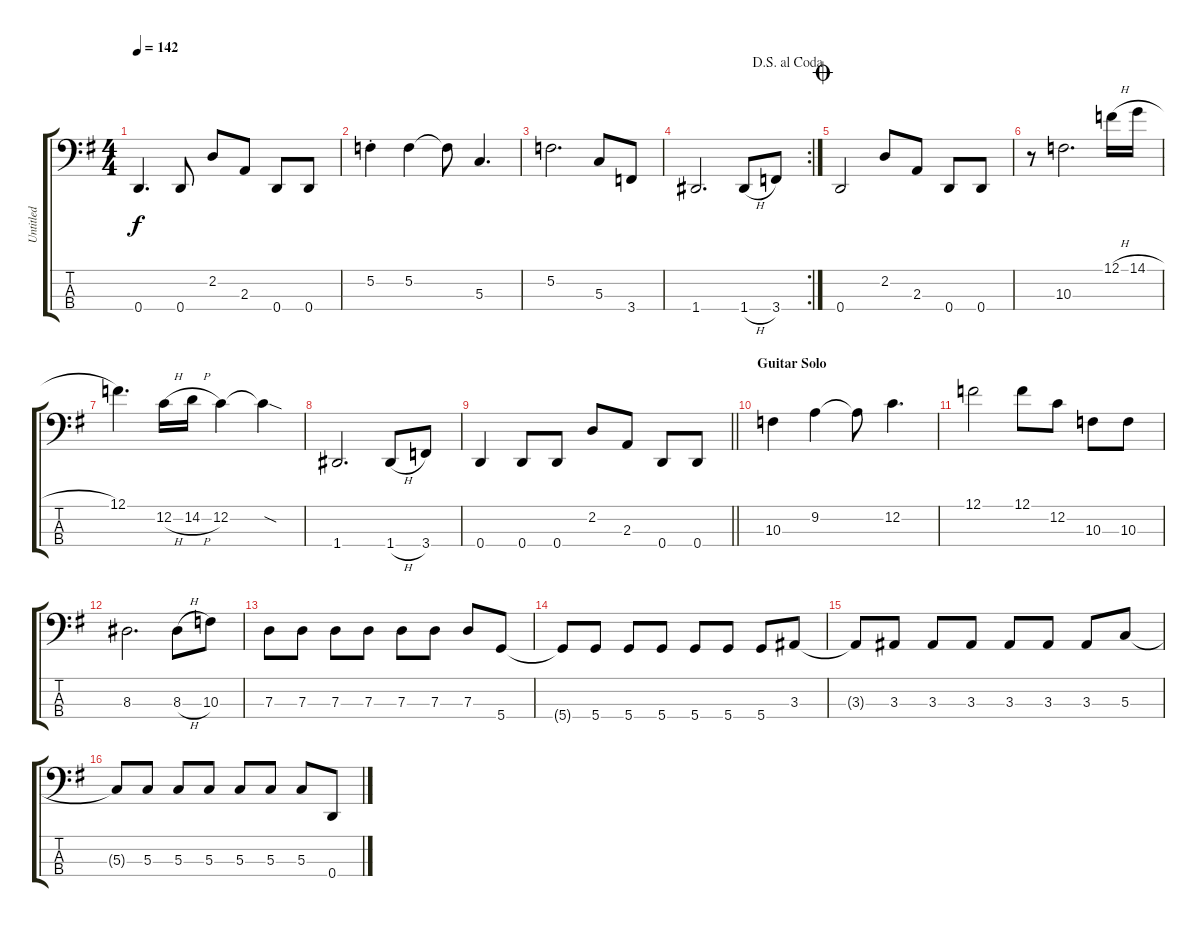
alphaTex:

\track ("Untitled" "Untitled") {instrument electricbassfinger}
\staff {score tabs}
\tuning (F2 C2 G1 D1) {hide}
\ts (4 4)
\tempo 142
\clef f4
\ks g
0.4.4{d dy f} 0.4.8 2.2.8 2.3.8 0.4.8 0.4.8 |
5.2{st}.4 5.2.4 5.2{t}.8 5.3.4{d} |
5.2.2{d} 5.3.8 3.4.8 |
\rc 2
\jump dalsegnoalcoda
1.4.2{d} 1.4{h}.8 3.4.8 |
\jump coda
0.4.2 2.2.8 2.3.8 0.4.8 0.4.8 |
r.8 10.3.2{d} 12.1{h}.16 14.1{h}.16 |
12.1.4{d} 12.2{h}.16 14.2{h}.16 12.2.4 12.2{sod t}.4 |
1.4.2{d} 1.4{h}.8 3.4.8 |
\barLineRight lightlight
0.4.4 0.4.8 0.4.8 2.2.8 2.3.8 0.4.8 0.4.8 |
\section ("" "Guitar Solo")
10.3.4 9.2.4 9.2{t}.8 12.2.4{d} |
12.1.2 12.1.8 12.2.8 10.3.8 10.3.8 |
8.3.2{d} 8.3{h}.8 10.3.8 |
7.3.8 7.3.8 7.3.8 7.3.8 7.3.8 7.3.8 7.3.8 5.4.8 |
5.4{t}.8 5.4.8 5.4.8 5.4.8 5.4.8 5.4.8 5.4.8 3.3.8 |
3.3{t}.8 3.3.8 3.3.8 3.3.8 3.3.8 3.3.8 3.3.8 5.3.8 |
5.3{t}.8 5.3.8 5.3.8 5.3.8 5.3.8 5.3.8 5.3.8 0.4.8
